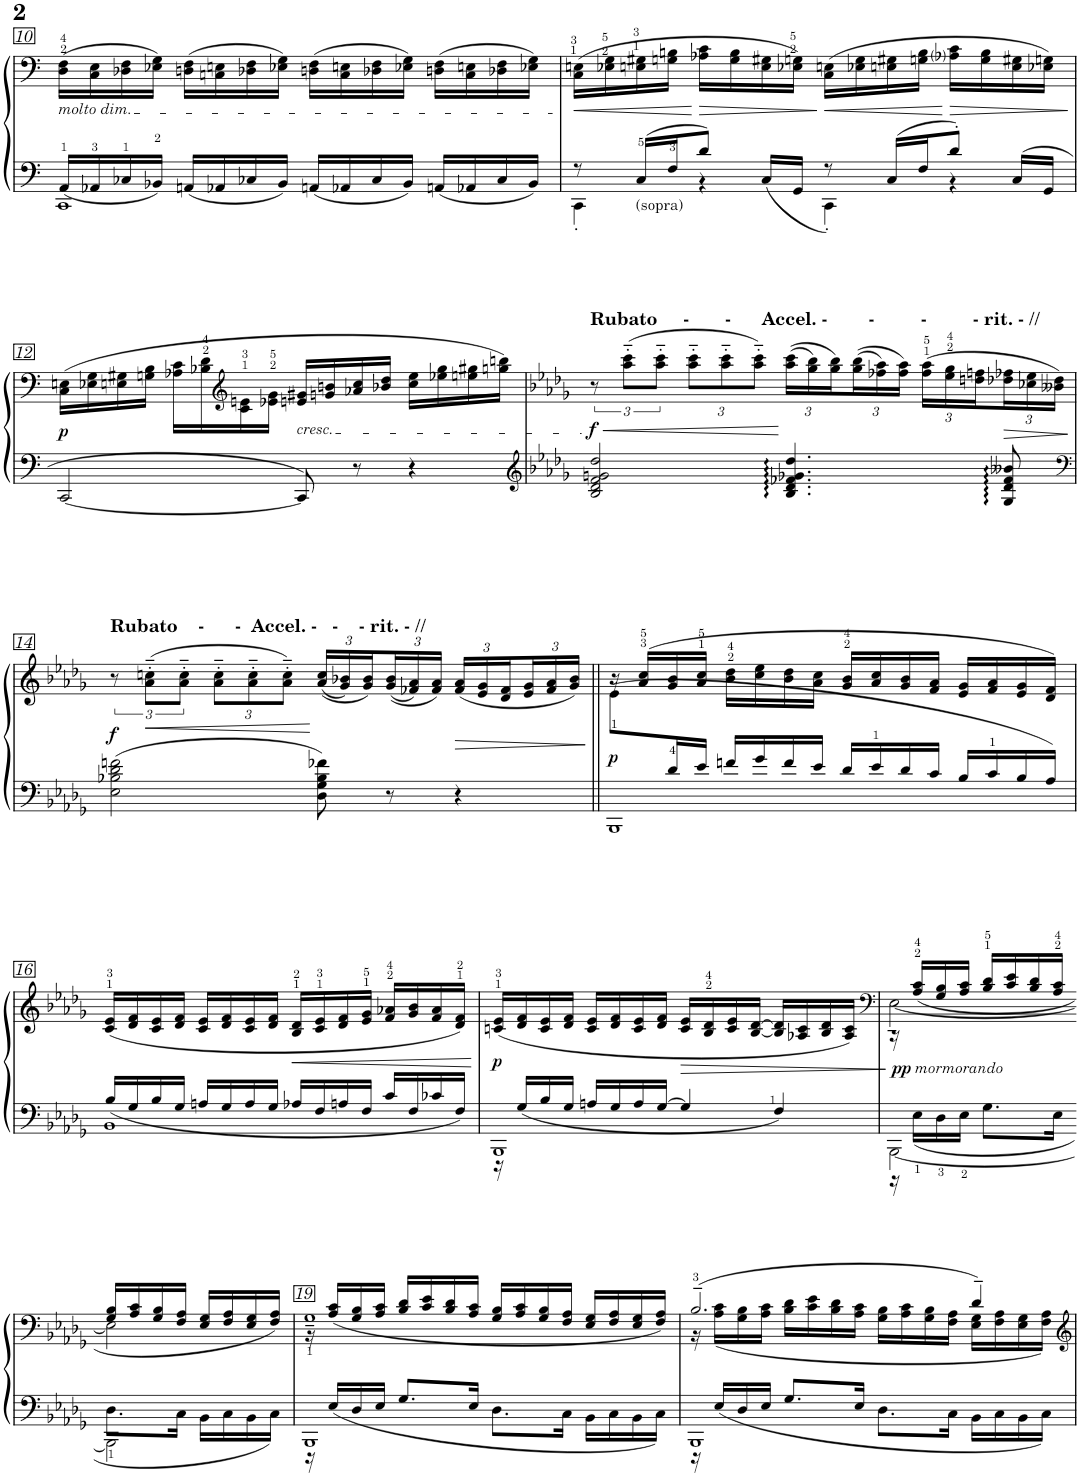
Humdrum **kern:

**kern	**kern	**dynam
*part1	*part1	*part1
*staff2	*staff1	*staff1/2
*I"II	*	*
!!LO:PB:g=z
*clefF4	*clefF4	*
*k[]	*k[]	*
*M4/4	*M4/4	*
=10	=10	=10
*^	*	*
!	!	!LO:TX:b:i:t=molto dim.	!
1CC	16AA/LL	(16D\ 16F\LL	.
.	16AA-X/	16C\ 16E\	.
.	16C-X/	16D-X\ 16F\	.
.	16BB-X/JJ	16E-X\ 16G\JJ)	.
.	16AAn/LL	(16Dn\ 16F\LL	.
.	16AA-X/	16Cn\ 16En\	.
.	16C-X/	16D-X\ 16F\	.
.	16BB-/JJ	16E-X\ 16G\JJ)	.
.	16AAn/LL	(16Dn\ 16F\LL	.
.	16AA-X/	16C\ 16En\	.
.	16C-/	16D-X\ 16F\	.
.	16BB-/JJ	16E-X\ 16G\JJ)	.
.	16AAn/LL	(16Dn\ 16F\LL	.
.	16AA-X/	16C\ 16En\	.
.	16C-/	16D-X\ 16F\	.
.	16BB-/JJ	16E-X\ 16G\JJ)	.
=11	=11	=11	=11
!	!	!	!LO:HP:b
8r	4CC'\	(16C\ 16En\LL	<
.	.	16E-X\ 16G\	.
!LO:TX:b:t=(sopra)	!	!	!
16C/LL	.	16En\ 16G#X\	.
16F/J	.	16Gn\ 16Bn\JJ	.
!	!	!	!LO:HP:n=1:b
8d/J	4r	16A-X\ 16c\LL	[ >
.	.	16G\ 16B\	.
16C/LL	.	16E\ 16G#X\	.
16GG/JJ	.	16E-X\ 16Gn\JJ)	.
!	!	!	!LO:HP:n=1:b
8r	4CC'\	(16C\ 16En\LL	] <
.	.	16E-X\ 16G\	.
16C/LL	.	16En\ 16G#X\	.
16F/J	.	16Gn\ 16B\JJ	.
!	!	!	!LO:HP:n=1:b
8d'/J	4r	16A-i\ 16c\LL	[ >
.	.	16G\ 16B\	.
16C/LL	.	16E\ 16G#X\	.
16GG/JJ	.	16E-X\ 16Gn\JJ)	.
*v	*v	*	*
.	.	]
!!LO:LB:g=z
=12	=12	=12
!	!	!LO:DY:b
[2CC/	(16C\ 16En\LL	p
.	16E-X\ 16G\	.
.	16En\ 16G#X\	.
.	16Gn\ 16B\JJ	.
.	16A-X\ 16c\LL	.
.	16B-X\ 16d\	.
*	*clefG2	*
.	16c\ 16en\	.
.	16e-X\ 16g\JJ	.
!	!LO:TX:b:i:t=cresc.	!
8CC/]	16en/ 16g#X/LL	.
.	16gn/ 16bn/	.
8r	16a-X/ 16cc/	.
.	16b-X/ 16dd/JJ	.
4r	16cc\ 16ee\LL	.
.	16ee-X\ 16gg\	.
.	16een\ 16gg#X\	.
.	16ggn\ 16bbn\JJ)	.
=13	=13	=13
*clefG2	*	*
*k[b-e-a-d-g-]	*k[b-e-a-d-g-]	*
!	!LO:TX:a:B:t=Rubato     -       -      Accel. -        -         -         - rit. - //	!
!	!	!LO:HP:b
!	!	!LO:DY:n=1:b
2B-/ 2d-/ 2f/ 2gn/ 2dd-/	12r	< f
.	(12aa-\'~ 12ccc\'~L	.
.	12aa-\'~ 12ccc\'~J	.
*	*Xbrackettup	*
.	12aa-\'~ 12ccc\'~L	.
.	12aa-\'~ 12ccc\'~	.
.	12aa-\'~ 12ccc\'~J)	.
4.B-/: 4.d-/: 4.f-X/: 4.g-X/: 4.dd-/:	((24aa-\ 24ccc\LL	[
.	24gg-\ 24bb-\)	.
.	24gg-\ 24bb-\)	.
.	((24gg-\ 24bb-\	.
.	24ff-X\ 24aa-\)	.
.	24ff-\ 24aa-\JJ)	.
.	(24ff-\ 24aa-\LL	.
.	24ee-\ 24gg-\	.
.	24ddn\ 24ffn\	.
!	!	!LO:HP:b
8G-/: 8d-/: 8f-/: 8b--X/:	24dd-X\ 24ff-X\	>
.	24cc-X\ 24ee-\	.
.	24b--X\ 24dd-\JJ)	.
.	.	]
!!LO:LB:g=z
=14	=14	=14
*clefF4	*	*
*	*brackettup	*
!	!LO:TX:a:B:t=Rubato    -      -  Accel. -   -    - rit. - //	!
!	!	!LO:DY:b
2E-\ 2B-X\ 2d-\ 2fn\	12r	f
!	!	!LO:HP:b
.	(12a-\'~ 12ccn\'~L	<
.	12a-\'~ 12cc\'~J	.
*	*Xbrackettup	*
.	12a-\'~ 12cc\'~L	.
.	12a-\'~ 12cc\'~	.
.	12a-\'~ 12cc\'~J)	.
8D-\ 8G-\ 8B-\ 8f-X\	((24a-/ 24cc/LL	[
.	24g-/ 24b-X/)	.
.	24g-/ 24b-/)	.
8r	((24g-/ 24b-/	.
.	24f-X/ 24a-/)	.
.	24f-/ 24a-/JJ)	.
!	!	!LO:HP:b
4r	(24f-/ 24a-/LL	>
.	24e-/ 24g-/	.
.	24d-/ 24f-/	.
.	24e-/ 24g-/	.
.	24f-/ 24a-/	.
.	24g-/ 24b-/JJ)	.
.	.	]
=15||	=15||	=15||
*^	*^	*
!	!	!	!	!LO:DY:a=2
1BBB-	8ryy	16r	(8e-\L	p
.	.	(16a-/ 16cc/LL	.	.
.	16d-/L	16g-/ 16b-/	2..ryy	.
.	16e-/JJ	16a-/ 16cc/JJ	.	.
.	16fn/LL	16b-\ 16dd-\LL	.	.
.	16g-/	16cc\ 16ee-\	.	.
.	16f/	16b-\ 16dd-\	.	.
.	16e-/JJ	16a-\ 16cc\JJ	.	.
.	16d-/LL	16g-/ 16b-/LL	.	.
.	16e-/	16a-/ 16cc/	.	.
.	16d-/	16g-/ 16b-/	.	.
.	16c/JJ	16f/ 16a-/JJ	.	.
.	16B-/LL	16e-/ 16g-/LL	.	.
.	16c/	16f/ 16a-/	.	.
.	16B-/	16e-/ 16g-/	.	.
.	16A-/JJ)	16d-/ 16f/JJ)	.	.
*	*	*v	*v	*
!!LO:LB:g=z
=16	=16	=16	=16
1BB-	16B-/LL	(16c/ 16e-/LL	.
.	16G-/	16d-/ 16f/	.
.	16B-/	16c/ 16e-/	.
.	16G-/JJ	16d-/ 16f/JJ	.
.	16An/LL	16c/ 16e-/LL	.
.	16G-/	16d-/ 16f/	.
.	16A/	16c/ 16e-/	.
.	16G-/JJ	16d-/ 16f/JJ	.
!	!	!	!LO:HP:b
.	16A-X/LL	16B-/ 16d-/LL	<
.	16F/	16c/ 16e-/	.
.	16An/	16d-/ 16f/	.
.	16F/JJ	16e-/ 16g-/JJ	.
.	16c/LL	16f/ 16a-X/LL	.
.	16F/	16g-/ 16b-/	.
.	16c-X/	16f/ 16a-/	.
.	16F/JJ	16d-/ 16f/JJ)	.
*v	*v	*	*
.	.	[
=17	=17	=17
*^	*	*
!	!	!	!LO:DY:b
1BBB-	16r	(16cn/ 16e-/LL	p
.	16G-/LL	16d-/ 16f/	.
.	16B-/	16c/ 16e-/	.
.	16G-/JJ	16d-/ 16f/JJ	.
.	16An/LL	16c/ 16e-/LL	.
.	16G-/	16d-/ 16f/	.
.	16A/	16c/ 16e-/	.
.	[16G-/JJ	16d-/ 16f/JJ	.
!	!	!	!LO:HP:b
.	4G-/]	16c/ 16e-/LL	>
.	.	16B-/ 16d-/	.
.	.	16c/ 16e-/	.
.	.	[16B-/ [16d-/JJ	.
.	4F/	16B-/] 16d-/]LL	.
.	.	16A-X/ 16c/	.
.	.	16B-/ 16d-/	.
.	.	16A-/ 16c/JJ)	.
=18	=18	=18	=18
*	*	*clefF4	*
*	*	*^	*
[2BBB-\	16r	[2E-~\	16r	.
.	16E-\LL	.	(16A-/ 16c/LL	.
!	!	!	!	!LO:DY:n=1:b
!	!	!	!	!LO:DY:n=2:b
.	16D-\	.	16G-/ 16B-/	] pp other-dynamics
.	16E-\JJ	.	16A-/ 16c/JJ	.
.	8.G-\L	.	16B-/ 16d-/LL	.
.	.	.	16c/ 16e-/	.
.	.	.	16B-/ 16d-/	.
.	16E-\Jk	.	16A-/ 16c/JJ	.
!!LO:LB:g=z	!!
=18X2-	=18X2-	=18X2-	=18X2-	=18X2-
2BBB-\]	8.D-\L	2E-\]	16G-/ 16B-/LL	.
.	.	.	16A-/ 16c/	.
.	.	.	16G-/ 16B-/	.
.	16C\Jk	.	16F/ 16A-/JJ	.
.	16BB-\LL	.	16E-/ 16G-/LL	.
.	16C\	.	16F/ 16A-/	.
.	16BB-\	.	16E-/ 16G-/	.
.	16C\JJ	.	16F/ 16A-/JJ)	.
=19	=19	=19	=19	=19
1BBB-	16r	1G-~	16r	.
.	16E-/LL	.	(16A-/ 16c/LL	.
.	16D-/	.	16G-/ 16B-/	.
.	16E-/JJ	.	16A-/ 16c/JJ	.
.	8.G-/L	.	16B-/ 16d-/LL	.
.	.	.	16c/ 16e-/	.
.	.	.	16B-/ 16d-/	.
.	16E-/Jk	.	16A-/ 16c/JJ	.
.	8.D-\L	.	16G-/ 16B-/LL	.
.	.	.	16A-/ 16c/	.
.	.	.	16G-/ 16B-/	.
.	16C\Jk	.	16F/ 16A-/JJ	.
.	16BB-\LL	.	16E-/ 16G-/LL	.
.	16C\	.	16F/ 16A-/	.
.	16BB-\	.	16E-/ 16G-/	.
.	16C\JJ	.	16F/ 16A-/JJ)	.
=20	=20	=20	=20	=20
1BBB-	16r	(2.B-~/	16r	.
.	16E-/LL	.	(16A-\ 16c\LL	.
.	16D-/	.	16G-\ 16B-\	.
.	16E-/JJ	.	16A-\ 16c\JJ	.
.	8.G-/L	.	16B-\ 16d-\LL	.
.	.	.	16c\ 16e-\	.
.	.	.	16B-\ 16d-\	.
.	16E-/Jk	.	16A-\ 16c\JJ	.
.	8.D-\L	.	16G-\ 16B-\LL	.
.	.	.	16A-\ 16c\	.
.	.	.	16G-\ 16B-\	.
.	16C\Jk	.	16F\ 16A-\JJ	.
.	16BB-\LL	4d-~/)	16E-\ 16G-\LL	.
.	16C\	.	16F\ 16A-\	.
.	16BB-\	.	16E-\ 16G-\	.
.	16C\JJ	.	16F\ 16A-\JJ)	.
*v	*v	*	*	*
*	*v	*v	*
=	=	=
*-	*-	*-
